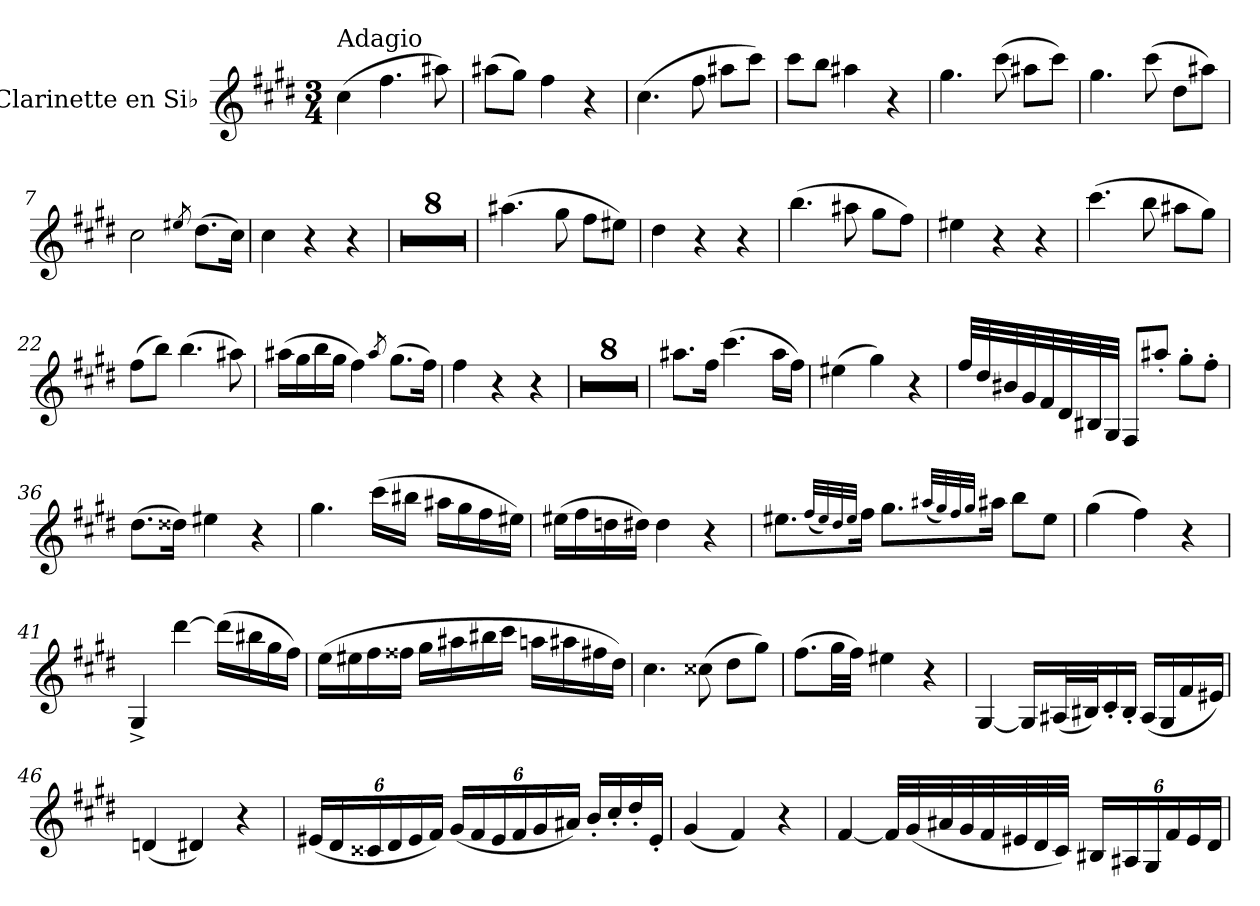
**kern
*part1
*staff1
*I"Clarinette en Si♭
*I'Clar. Si♭
*clefG2
*ITrd1c2
*k[f#c#]
*M3/4
*MM44
=1
!LO:TX:t=Adagio
(>4b\
4.ee\
8gg#X\)
=2
(>8gg#X\L
8ff#\J)
4ee\
4r
=3
(>4.b\
8ee\
8gg#X\L
8bb\J)
=4
8bb\L
8aa\J
4gg#X\
4r
=5
4.ff#\
(>8bb\
8gg#X\L
8bb\J)
=6
4.ff#\
(>8bb\
8cc#\L
8gg#X\J)
!!LO:LB:g=z
=7
2b\
8qdd#X/
(>8.cc#\L
16b\Jk)
=8
4b\
4r
4r
=9
2.r
=10
2.r
=11
2.r
=12
2.r
=13
2.r
=14
2.r
=15
2.r
=16
2.r
=17
(>4.gg#X\
8ff#\
8ee\L
8dd#X\J)
=18
4cc#\
4r
4r
=19
(>4.aa\
8gg#X\
8ff#\L
8ee\J)
=20
4dd#X\
4r
4r
=21
(>4.bb\
8aa\
8gg#X\L
8ff#\J)
!!LO:LB:g=z
=22
(>8ee\L
8aa\J)
(>4.aa\
8gg#X\)
=23
(>16gg#X\LL
16ff#\
16aa\
16ff#\JJ
4ee\)
8qgg#/
(>8.ff#\L
16ee\Jk)
=24
4ee\
4r
4r
=25
2.r
=26
2.r
=27
2.r
=28
2.r
=29
2.r
=30
2.r
=31
2.r
=32
2.r
=33
8.gg#X\L
16ee\Jk
(>4.bb\
16gg#\LL
16ee\JJ)
=34
(>4dd#X\
4ff#\)
4r
!!LO:LB:g=z
=35
32ee/LLL
32cc#/
32a#X/
32f#/
32e/
32c#/
32A#X/
32F#/JJJ
8E/L
8gg#X'/J
8ff#'\L
8ee'\J
=36
(>8.cc#\L
16cc##X\Jk)
4dd#X\
4r
=37
4.ff#\
(>16bb\LL
16aa#X\JJ
16gg#X\LL
16ff#\
16ee\
16dd#X\JJ)
=38
(>16dd#X\LL
16ee\
16ccn\
16cc#X\JJ)
4cc#\
4r
!!LO:LB:g=z
=39
8.dd#X\L
(<32qee/LLL
32qdd#/)
32qcc#/
32qdd#/JJJ
16ee\Jk
8.ff#\L
(<32qgg#X/LLL
32qff#/)
32qee/
32qff#/JJJ
16gg#\Jk
8aa\L
8dd#\J
=40
(>4ff#\
4ee\)
4r
=41
4F#^/
[4ccc#\
(>16ccc#\LL]
16aa#X\
16ff#\
16ee\JJ)
!!LO:LB:g=z
=42
(>16dd\LL
16dd#X\
16ee\
16ee#X\JJ
16ff#\LL
16gg#X\
16aa#X\
16bb\JJ
16ggn\LL
16gg#X\
16een\
16cc#\JJ)
=43
4.b\
(>8b#X\
8cc#\L
8ff#\J)
=44
(>8.ee\L
32ff#\LL
32ee\JJJ)
4dd#X\
4r
!!LO:LB:g=z
=45
[4F#/
16F#/LL]
(<32G#X/L
32A#X/J)
16B'/
16A#'/JJ
(<16G#/LL
16F#/
16e/
16d#X/JJ)
=46
(<4cn/
4c#X/)
4r
=47
*Xbrackettup
(<24d#X/LL
24c#/
24B#X/
24c#/
24d#/
24e/JJ)
(<24f#/LL
24e/
24d#/
24e/
24f#/
24g#X/JJ)
16a'/LL
16b'/
16cc#'/
16d#'/JJ
=48
(<4f#/
4e/)
4r
!!LO:LB:g=z
=49
[4e/
32e/LLL]
(<32f#/
32g#X/
32f#/
32e/
32d#X/
32c#/
32B/JJJ)
24A#X/LL
24G#X/
24F#/
24e/
24d#/
24c#/JJ
=
*-
